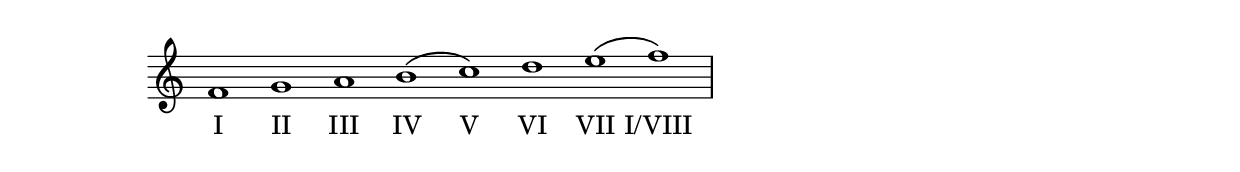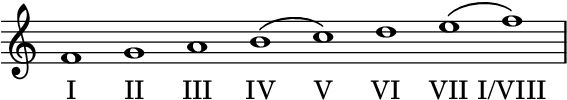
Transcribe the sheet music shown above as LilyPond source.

\version "2.16.2" % absolutely necessary!

% use this to crop output page size to match the snippet
#(ly:set-option 'preview #t)

%%%%%%%%%%%%%%%%%%%%%%%%%%
% here goes the snippet: %
%%%%%%%%%%%%%%%%%%%%%%%%%%
\relative c' {
  \override Staff.TimeSignature #'stencil = ##f 
  \time 8/1
   f1 g a b\( c\) d e\( f\)
}
\addlyrics {
  I II III IV V VI VII I/VIII
}